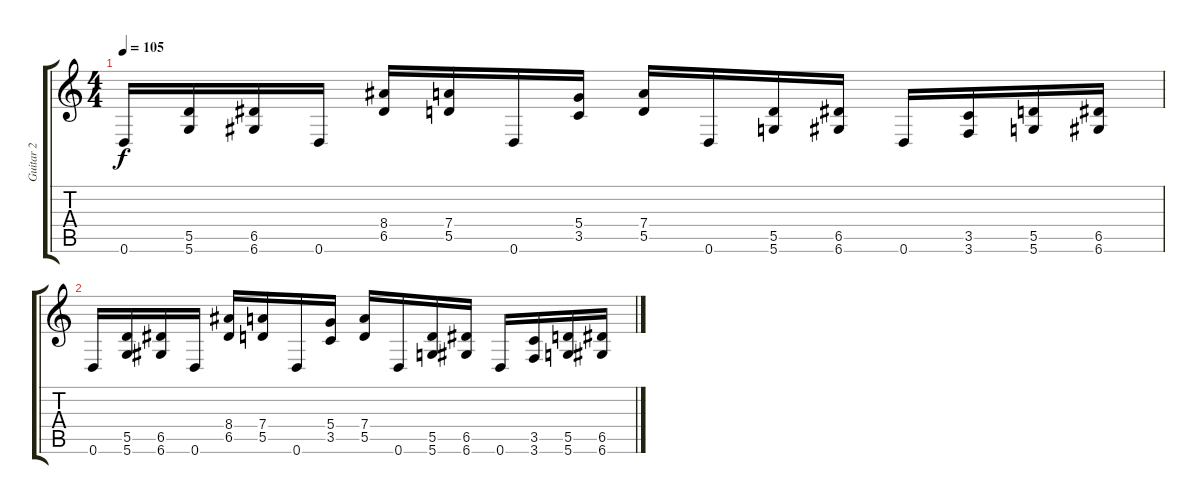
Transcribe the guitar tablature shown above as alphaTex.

\track ("Guitar 2" "Guitar 2") {instrument distortionguitar}
\staff {score tabs}
\tuning (E4 B3 G3 D3 A2 D2) {hide}
\ts (4 4)
\tempo 105
\clef g2
\ks c
0.6.16{dy f} (5.5 5.6).16 (6.5 6.6).16 0.6.16 (8.4 6.5).16 (7.4 5.5).16 0.6.16 (5.4 3.5).16 (7.4 5.5).16 0.6.16 (5.5 5.6).16 (6.5 6.6).16 0.6.16 (3.5 3.6).16 (5.5 5.6).16 (6.5 6.6).16 |
0.6.16 (5.5 5.6).16 (6.5 6.6).16 0.6.16 (8.4 6.5).16 (7.4 5.5).16 0.6.16 (5.4 3.5).16 (7.4 5.5).16 0.6.16 (5.5 5.6).16 (6.5 6.6).16 0.6.16 (3.5 3.6).16 (5.5 5.6).16 (6.5 6.6).16
